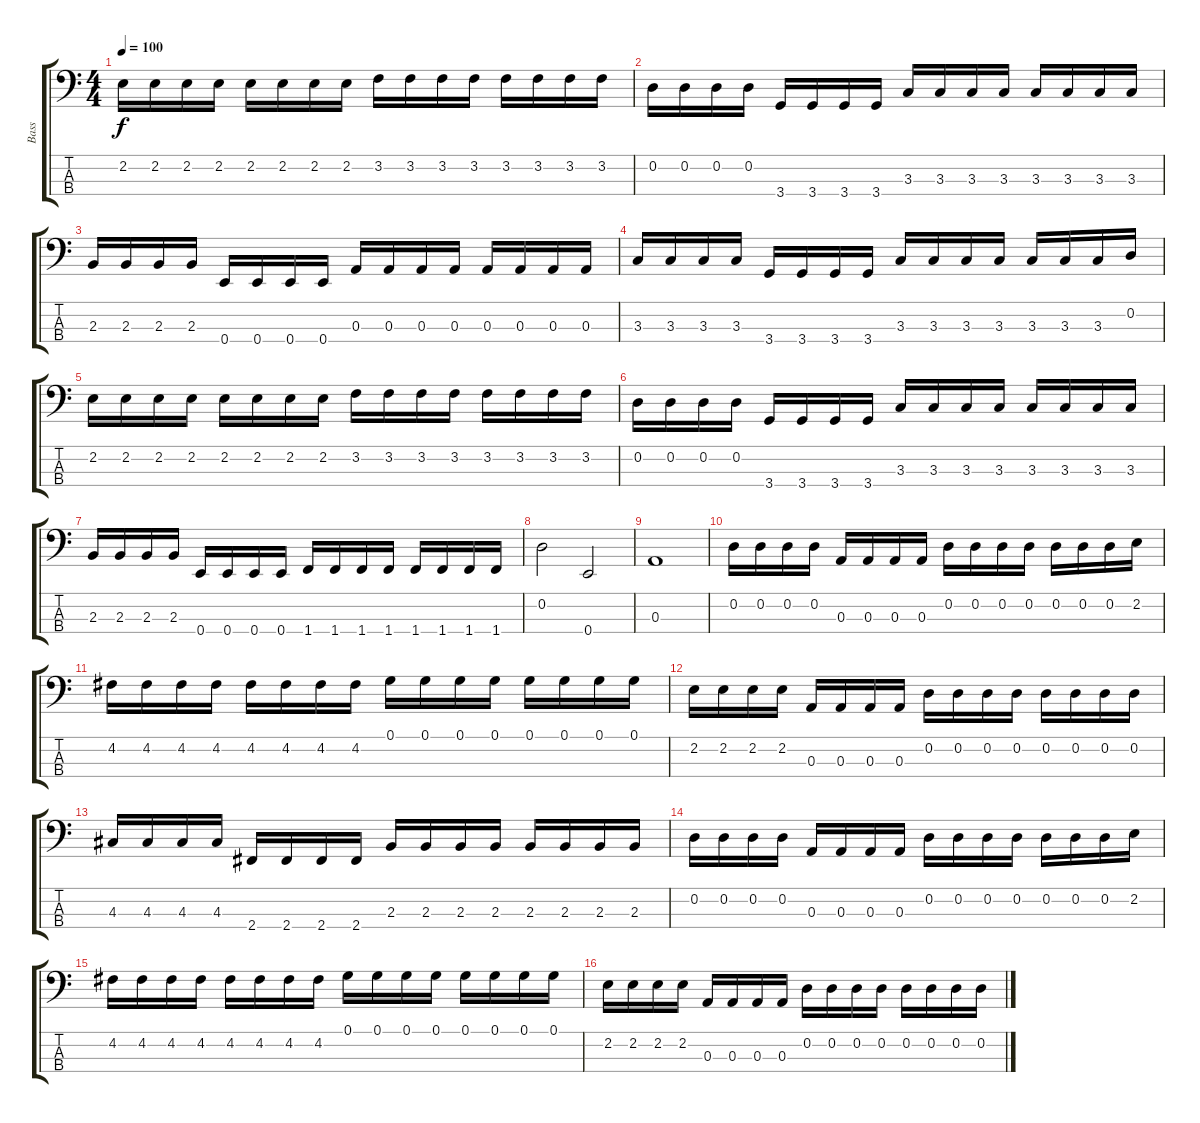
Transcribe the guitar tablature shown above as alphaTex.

\track ("Bass" "Bass") {instrument electricbassfinger}
\staff {score tabs}
\tuning (G2 D2 A1 E1) {hide}
\ts (4 4)
\tempo 100
\clef f4
\ks c
2.2.16{dy f} 2.2.16 2.2.16 2.2.16 2.2.16 2.2.16 2.2.16 2.2.16 3.2.16 3.2.16 3.2.16 3.2.16 3.2.16 3.2.16 3.2.16 3.2.16 |
0.2.16 0.2.16 0.2.16 0.2.16 3.4.16 3.4.16 3.4.16 3.4.16 3.3.16 3.3.16 3.3.16 3.3.16 3.3.16 3.3.16 3.3.16 3.3.16 |
2.3.16 2.3.16 2.3.16 2.3.16 0.4.16 0.4.16 0.4.16 0.4.16 0.3.16 0.3.16 0.3.16 0.3.16 0.3.16 0.3.16 0.3.16 0.3.16 |
3.3.16 3.3.16 3.3.16 3.3.16 3.4.16 3.4.16 3.4.16 3.4.16 3.3.16 3.3.16 3.3.16 3.3.16 3.3.16 3.3.16 3.3.16 0.2.16 |
2.2.16 2.2.16 2.2.16 2.2.16 2.2.16 2.2.16 2.2.16 2.2.16 3.2.16 3.2.16 3.2.16 3.2.16 3.2.16 3.2.16 3.2.16 3.2.16 |
0.2.16 0.2.16 0.2.16 0.2.16 3.4.16 3.4.16 3.4.16 3.4.16 3.3.16 3.3.16 3.3.16 3.3.16 3.3.16 3.3.16 3.3.16 3.3.16 |
2.3.16 2.3.16 2.3.16 2.3.16 0.4.16 0.4.16 0.4.16 0.4.16 1.4.16 1.4.16 1.4.16 1.4.16 1.4.16 1.4.16 1.4.16 1.4.16 |
0.2.2 0.4.2 |
0.3.1 |
0.2.16 0.2.16 0.2.16 0.2.16 0.3.16 0.3.16 0.3.16 0.3.16 0.2.16 0.2.16 0.2.16 0.2.16 0.2.16 0.2.16 0.2.16 2.2.16 |
4.2.16 4.2.16 4.2.16 4.2.16 4.2.16 4.2.16 4.2.16 4.2.16 0.1.16 0.1.16 0.1.16 0.1.16 0.1.16 0.1.16 0.1.16 0.1.16 |
2.2.16 2.2.16 2.2.16 2.2.16 0.3.16 0.3.16 0.3.16 0.3.16 0.2.16 0.2.16 0.2.16 0.2.16 0.2.16 0.2.16 0.2.16 0.2.16 |
4.3.16 4.3.16 4.3.16 4.3.16 2.4.16 2.4.16 2.4.16 2.4.16 2.3.16 2.3.16 2.3.16 2.3.16 2.3.16 2.3.16 2.3.16 2.3.16 |
0.2.16 0.2.16 0.2.16 0.2.16 0.3.16 0.3.16 0.3.16 0.3.16 0.2.16 0.2.16 0.2.16 0.2.16 0.2.16 0.2.16 0.2.16 2.2.16 |
4.2.16 4.2.16 4.2.16 4.2.16 4.2.16 4.2.16 4.2.16 4.2.16 0.1.16 0.1.16 0.1.16 0.1.16 0.1.16 0.1.16 0.1.16 0.1.16 |
2.2.16 2.2.16 2.2.16 2.2.16 0.3.16 0.3.16 0.3.16 0.3.16 0.2.16 0.2.16 0.2.16 0.2.16 0.2.16 0.2.16 0.2.16 0.2.16
